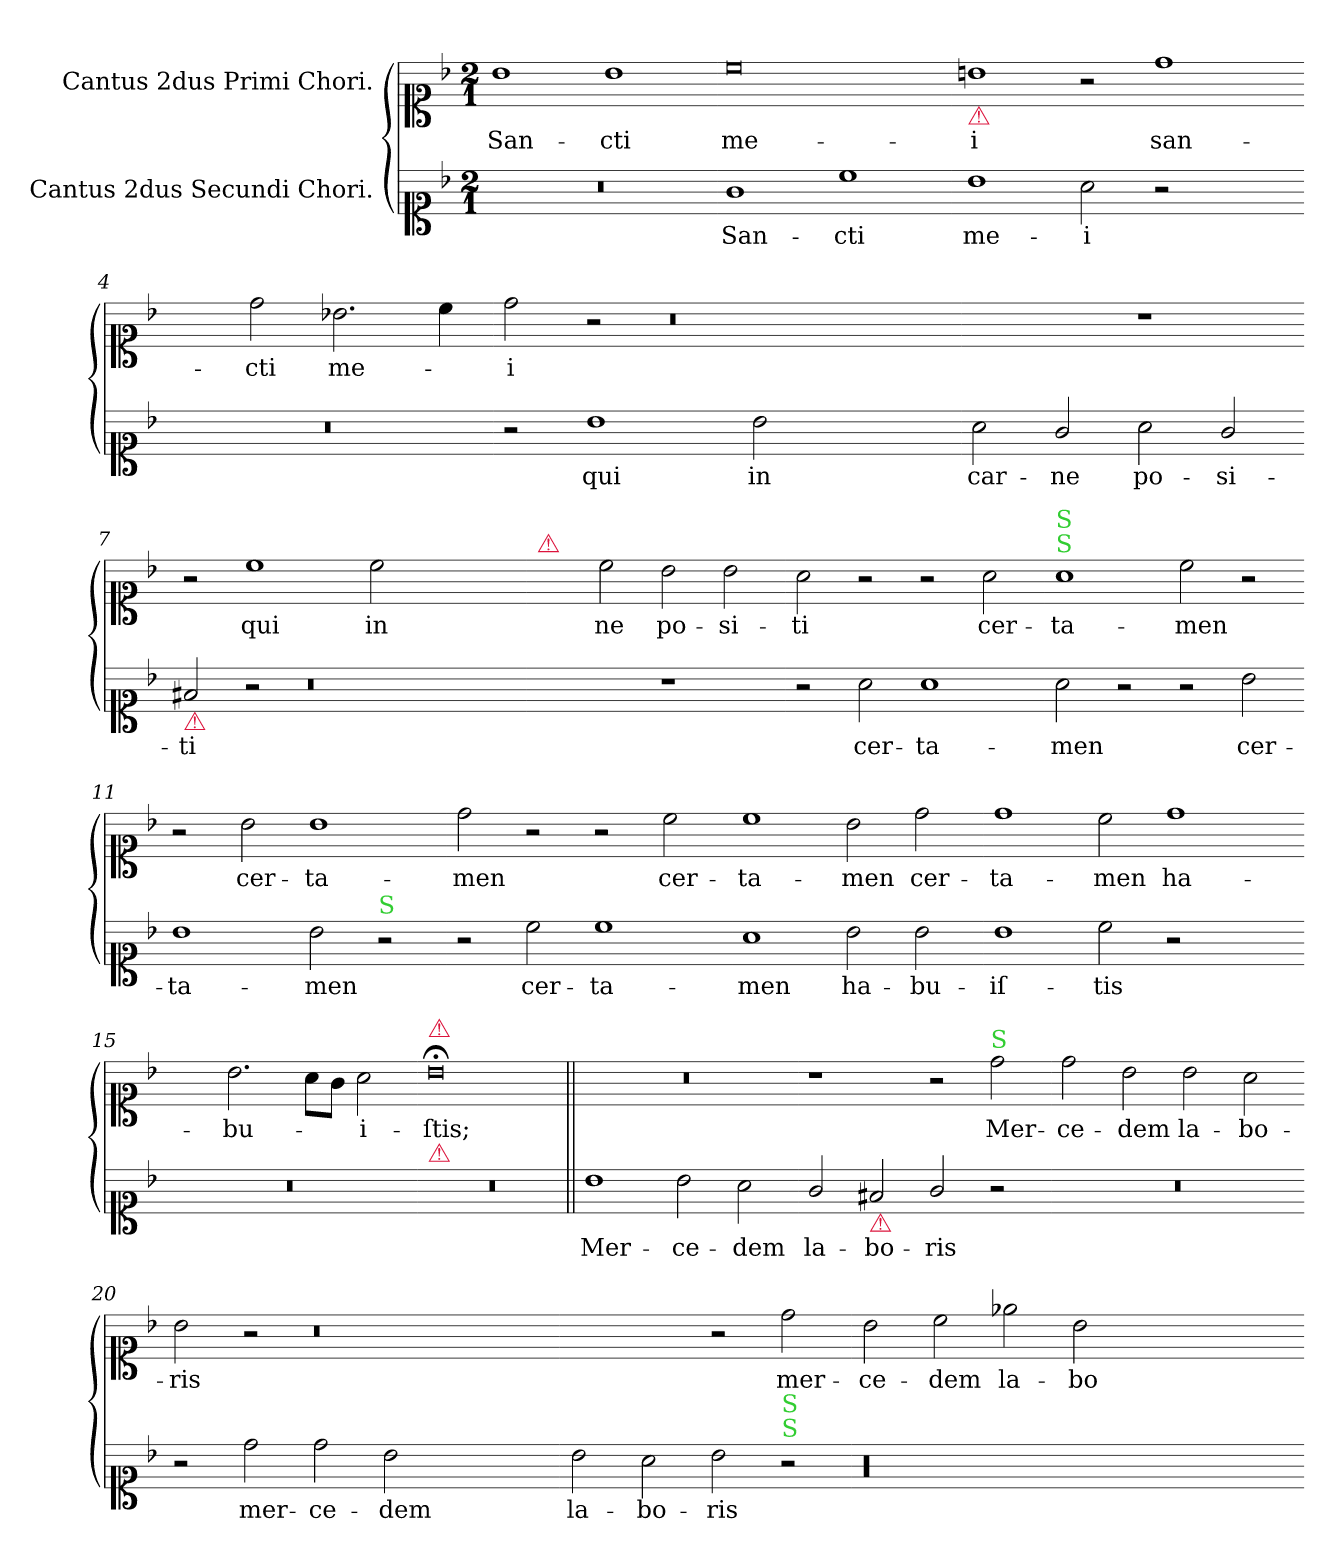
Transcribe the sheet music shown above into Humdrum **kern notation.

**kern	**text	**kern	**text
*part2	*part2	*part1	*part1
*staff2	*staff2	*staff1	*staff1
*I"Cantus 2dus Secundi Chori.	*	*I"Cantus 2dus Primi Chori.	*
*clefC1	*	*clefC1	*
*k[b-]	*	*k[b-]	*
*M2/1	*	*M2/1	*
=1	=1	=1	=1
0r	.	1b-	San-
.	.	1b-	-cti
=2-	=2-	=2-	=2-
1g	San-	0cc	me-
1cc	-cti	.	.
=3-	=3-	=3-	=3-
!	!	!LO:TX:b:color=crimson:t=⚠	!
1b-	me-	1bn	-i
2a\	-i	2r	.
2r	.	1dd\	san-
2ryy	.	.	.
=4-	=4-	=4-	=4-
0r	.	2ryy	.
.	.	2dd\	-cti
.	.	2.b-X\	me-
.	.	4cc\	.
=5-	=5-	=5-	=5-
2r	.	2dd\	-i
1b-\	qui	2r	.
.	.	0r	.
2b-\	in	.	.
1ryy	.	.	.
=6-	=6-	=6-	=6-
2a\	car-	1ryy	.
2g/	-ne	.	.
2a\	po-	1r	.
2g/	-si-	.	.
=7-	=7-	=7-	=7-
!LO:TX:b:color=crimson:t=⚠	!	!	!
2f#X/	-ti	2r	.
2r	.	1cc\	qui
0r	.	.	.
.	.	2cc\	in
.	.	1ryy	.
=8-	=8-	=8-	=8-
!	!	!LO:TX:a:color=crimson:t=⚠	!
1ryy	.	2a\yy	car-
.	.	2cc\	-ne
1r	.	2b-\	po-
.	.	2b-\	-si-
=9-	=9-	=9-	=9-
2r	.	2a\	-ti
2a\	cer-	2r	.
1a	-ta-	2r	.
.	.	2a\	cer-
=10-	=10-	=10-	=10-
!	!	!LO:TX:a:color=limegreen:t=S	!
!	!	!LO:TX:a:color=limegreen:t=S	!
2a\	-men	1a	-ta-
2r	.	.	.
2r	.	2cc\	-men
2b-\	cer-	2r	.
=11-	=11-	=11-	=11-
1b-	-ta-	2r	.
.	.	2b-\	cer-
2b-\	-men	1b-	-ta-
!LO:TX:a:color=limegreen:t=S	!	!	!
2r	.	.	.
=12-	=12-	=12-	=12-
2r	.	2dd\	-men
2cc\	cer-	2r	.
1cc	-ta-	2r	.
.	.	2cc\	cer-
=13-	=13-	=13-	=13-
1a	-men	1cc	-ta-
2b-\	ha-	2b-\	-men
2b-\	-bu-	2dd\	cer-
=14-	=14-	=14-	=14-
1b-	-iſ-	1dd	-ta-
2cc\	-tis	2cc\	-men
2r	.	1dd\	ha-
2ryy	.	.	.
=15-	=15-	=15-	=15-
0r	.	2ryy	.
.	.	2.b-\	-bu-
.	.	8a\L	.
.	.	8g\J	.
.	.	2a\	-i-
=16-	=16-	=16-	=16-
!	!	!LO:TX:a:color=crimson:t=⚠	!
!LO:TX:a:color=crimson:t=⚠	!	!	!
0r	.	0b-;<	-ſtis;
=17||	=17||	=17||	=17||
1b-	Mer-	0r	.
2b-\	-ce-	.	.
2a\	-dem	.	.
=18-	=18-	=18-	=18-
2g/	la-	1r	.
!LO:TX:b:color=crimson:t=⚠	!	!	!
2f#X/	-bo-	.	.
2g/	-ris	2r	.
!	!	!LO:TX:a:color=limegreen:t=S	!
2r	.	2dd\	Mer-
=19-	=19-	=19-	=19-
0r	.	2dd\	-ce-
.	.	2b-\	-dem
.	.	2b-\	la-
.	.	2a\	-bo-
=20-	=20-	=20-	=20-
2r	.	2b-\	-ris
2dd\	mer-	2r	.
2dd\	-ce-	0r	.
2b-\	-dem	.	.
1ryy	.	.	.
=21-	=21-	=21-	=21-
2b-\	la-	1ryy	.
2a\	-bo-	.	.
2b-\	-ris	2r	.
!LO:TX:a:color=limegreen:t=S	!	!	!
!LO:TX:a:color=limegreen:t=S	!	!	!
2r	.	2dd\	mer-
=22-	=22-	=22-	=22-
00r	.	2b-\	-ce-
.	.	2cc\	-dem
.	.	2ee-X\	la-
.	.	2b-\	-bo-
.	.	0ryy	.
=-	=-	=-	=-
*-	*-	*-	*-
